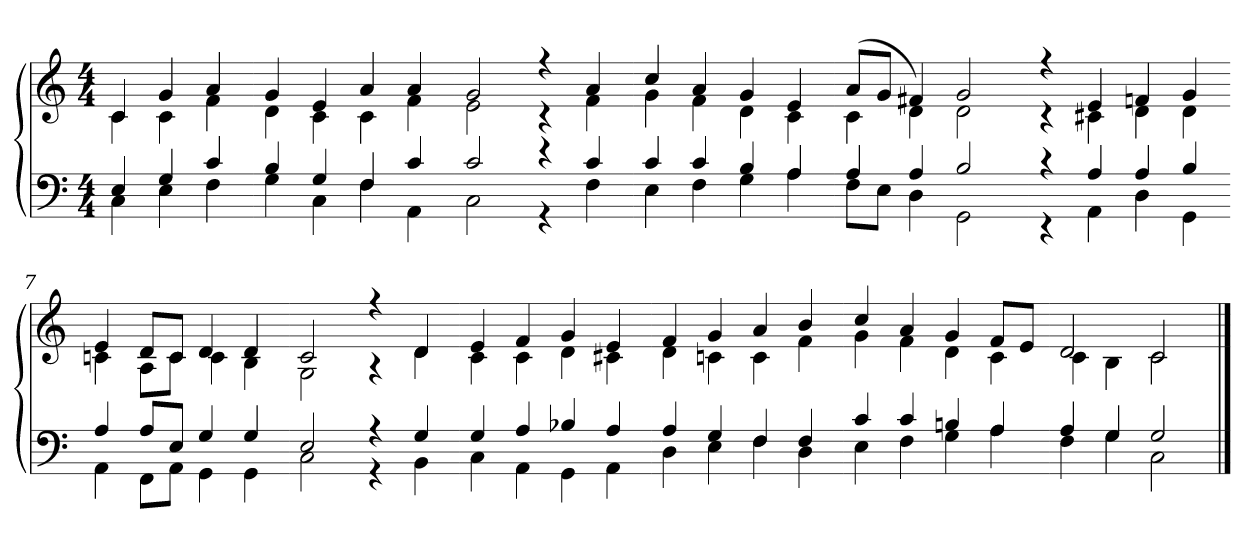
**kern	**kern
*part1	*part1
*staff2	*staff1
*clefF4	*clefG2
*k[]	*k[]
*C:	*C:
*M4/4	*M4/4
=1	=1
*^	*^
4E	4C	4c	4c
4G	4E	4g	4c
4c	4F	4a	4f
=2-	=2-	=2-	=2-
4B	4G	4g	4d
4G	4C	4e	4c
4F	4F	4a	4c
4c	4AA	4a	4f
=3-	=3-	=3-	=3-
2c	2C	2g	2e
4r	4r	4r	4r
4c	4F	4a	4f
=4-	=4-	=4-	=4-
4c	4E	4cc	4g
4c	4F	4a	4f
4B	4G	4g	4d
4A	4A	4e	4c
=5-	=5-	=5-	=5-
4A	8FL	(8aL	4c
.	8EJ	8gJ	.
4A	4D	4f#X)	4d
2B	2GG	2g	2d
=6-	=6-	=6-	=6-
4r	4r	4r	4r
4A	4AA	4e	4c#X
4A	4D	4f	4d
4B	4GG	4g	4d
=7-	=7-	=7-	=7-
4A	4AA	4e	4cn
8AL	8FFL	8dL	8AL
8EJ	8AAJ	8cJ	8cJ
4G	4GG	4d	4c
4G	4GG	4d	4B
=8-	=8-	=8-	=8-
2E	2C	2c	2G
4r	4r	4r	4r
4G	4BB	4d	4d
=9-	=9-	=9-	=9-
4G	4C	4e	4c
4A	4AA	4f	4c
4B-X	4GG	4g	4d
4A	4AA	4e	4c#X
=10-	=10-	=10-	=10-
4A	4D	4f	4d
4G	4E	4g	4cn
4F	4F	4a	4c
4F	4D	4b	4f
=11-	=11-	=11-	=11-
4c	4E	4cc	4g
4c	4F	4a	4f
4B	4G	4g	4d
4A	4A	8fL	4c
.	.	8eJ	.
=12-	=12-	=12-	=12-
4A	4F	2d	4c
4G	4G	.	4B
2G	2C	2c	2c
*v	*v	*	*
*	*v	*v
==	==
*-	*-
